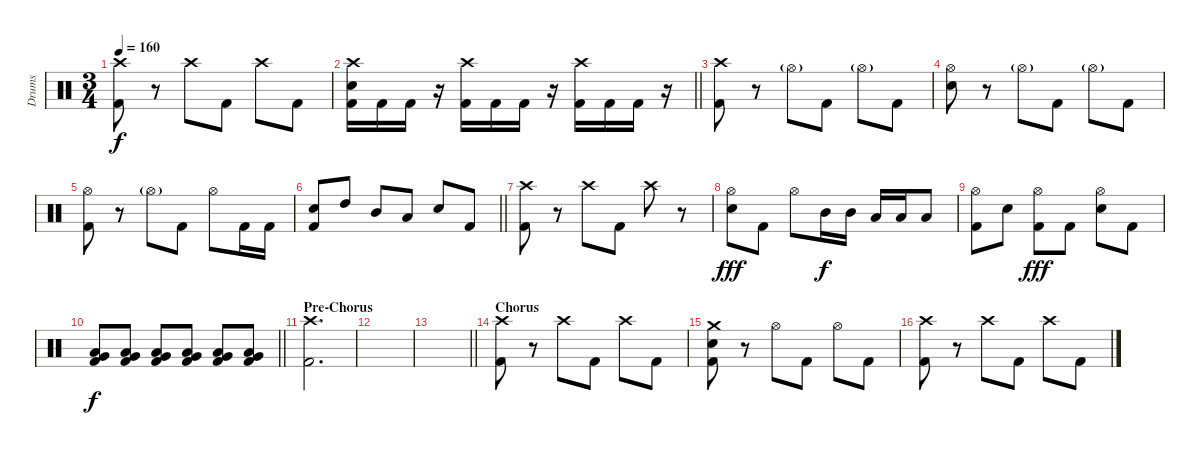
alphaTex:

\track ("Drums" "Drums") {instrument percussion}
\staff {score}
\articulation defaults
\ts (3 4)
\tempo 160
\clef neutral
\ks c
("Crash high (hit)" "Kick (hit) 2").8{dy f} r.8 "Crash high (hit)".8 "Kick (hit) 2".8 "Crash high (hit)".8 "Kick (hit) 2".8 |
\barLineRight lightlight
("Crash high (hit)" "Electric Snare (hit)" "Kick (hit) 2").16 "Kick (hit) 2".16 "Kick (hit) 2".16 r.16 ("Crash high (hit)" "Kick (hit) 2").16 "Kick (hit) 2".16 "Kick (hit) 2".16 r.16 ("Crash high (hit)" "Kick (hit) 2").16 "Kick (hit) 2".16 "Kick (hit) 2".16 r.16 |
("Crash high (hit)" "Kick (hit) 2").8 r.8 "Hi-Hat (open)"{g}.8 "Kick (hit) 2".8 "Hi-Hat (open)"{g}.8 "Kick (hit) 2".8 |
("Hi-Hat (open)" "Electric Snare (hit)").8 r.8 "Hi-Hat (open)"{g}.8 "Kick (hit) 2".8 "Hi-Hat (open)"{g}.8 "Kick (hit) 2".8 |
("Hi-Hat (open)" "Kick (hit) 2").8 r.8 "Hi-Hat (open)"{g}.8 "Kick (hit) 2".8 "Hi-Hat (open)".8 "Kick (hit) 2".16 "Kick (hit) 2".16 |
\barLineRight lightlight
("Electric Snare (hit)" "Kick (hit) 2").8 "High Tom (hit)".8 "Mid Tom (hit)".8 "Low Tom (hit)".8 "Electric Snare (hit)".8 "Kick (hit) 2".8 |
("Crash high (hit)" "Kick (hit) 2").8 r.8 "Crash high (hit)".8 "Kick (hit) 2".8 "Crash high (hit)".8 r.8 |
("Hi-Hat (open)" "Electric Snare (hit)").8{dy fff} "Kick (hit) 2".8 "Hi-Hat (open)".8 "Mid Tom (hit)".16{dy f} "Mid Tom (hit)".16 "Low Tom (hit)".16 "Low Tom (hit)".16 "Low Floor Tom (hit)".8 |
("Hi-Hat (open)" "Kick (hit) 2").8 "Electric Snare (hit)".8 ("Hi-Hat (open)" "Kick (hit) 2").8{dy fff} "Kick (hit) 2".8 ("Hi-Hat (open)" "Electric Snare (hit)").8 "Kick (hit) 2".8 |
\barLineRight lightlight
("Low Floor Tom (hit)" "Very Low Tom (hit)" "Kick (hit) 2").8{dy f} ("Low Floor Tom (hit)" "Very Low Tom (hit)" "Kick (hit) 2").8 ("Low Floor Tom (hit)" "Very Low Tom (hit)" "Kick (hit) 2").8 ("Low Floor Tom (hit)" "Very Low Tom (hit)" "Kick (hit) 2").8 ("Low Floor Tom (hit)" "Very Low Tom (hit)" "Kick (hit) 2").8 ("Low Floor Tom (hit)" "Very Low Tom (hit)" "Kick (hit) 2").8 |
\section ("" "Pre-Chorus")
("Crash high (hit)" "Kick (hit) 2").2{d} |
|
\barLineRight lightlight
|
\section ("" "Chorus")
("Crash high (hit)" "Kick (hit) 2").8 r.8 "Crash high (hit)".8 "Kick (hit) 2".8 "Crash high (hit)".8 "Kick (hit) 2".8 |
("Crash medium (hit)" "Electric Snare (hit)" "Kick (hit) 2").8 r.8 "Hi-Hat (open)".8 "Kick (hit) 2".8 "Hi-Hat (open)".8 "Kick (hit) 2".8 |
("Crash high (hit)" "Kick (hit) 2").8 r.8 "Crash high (hit)".8 "Kick (hit) 2".8 "Crash high (hit)".8 "Kick (hit) 2".8
